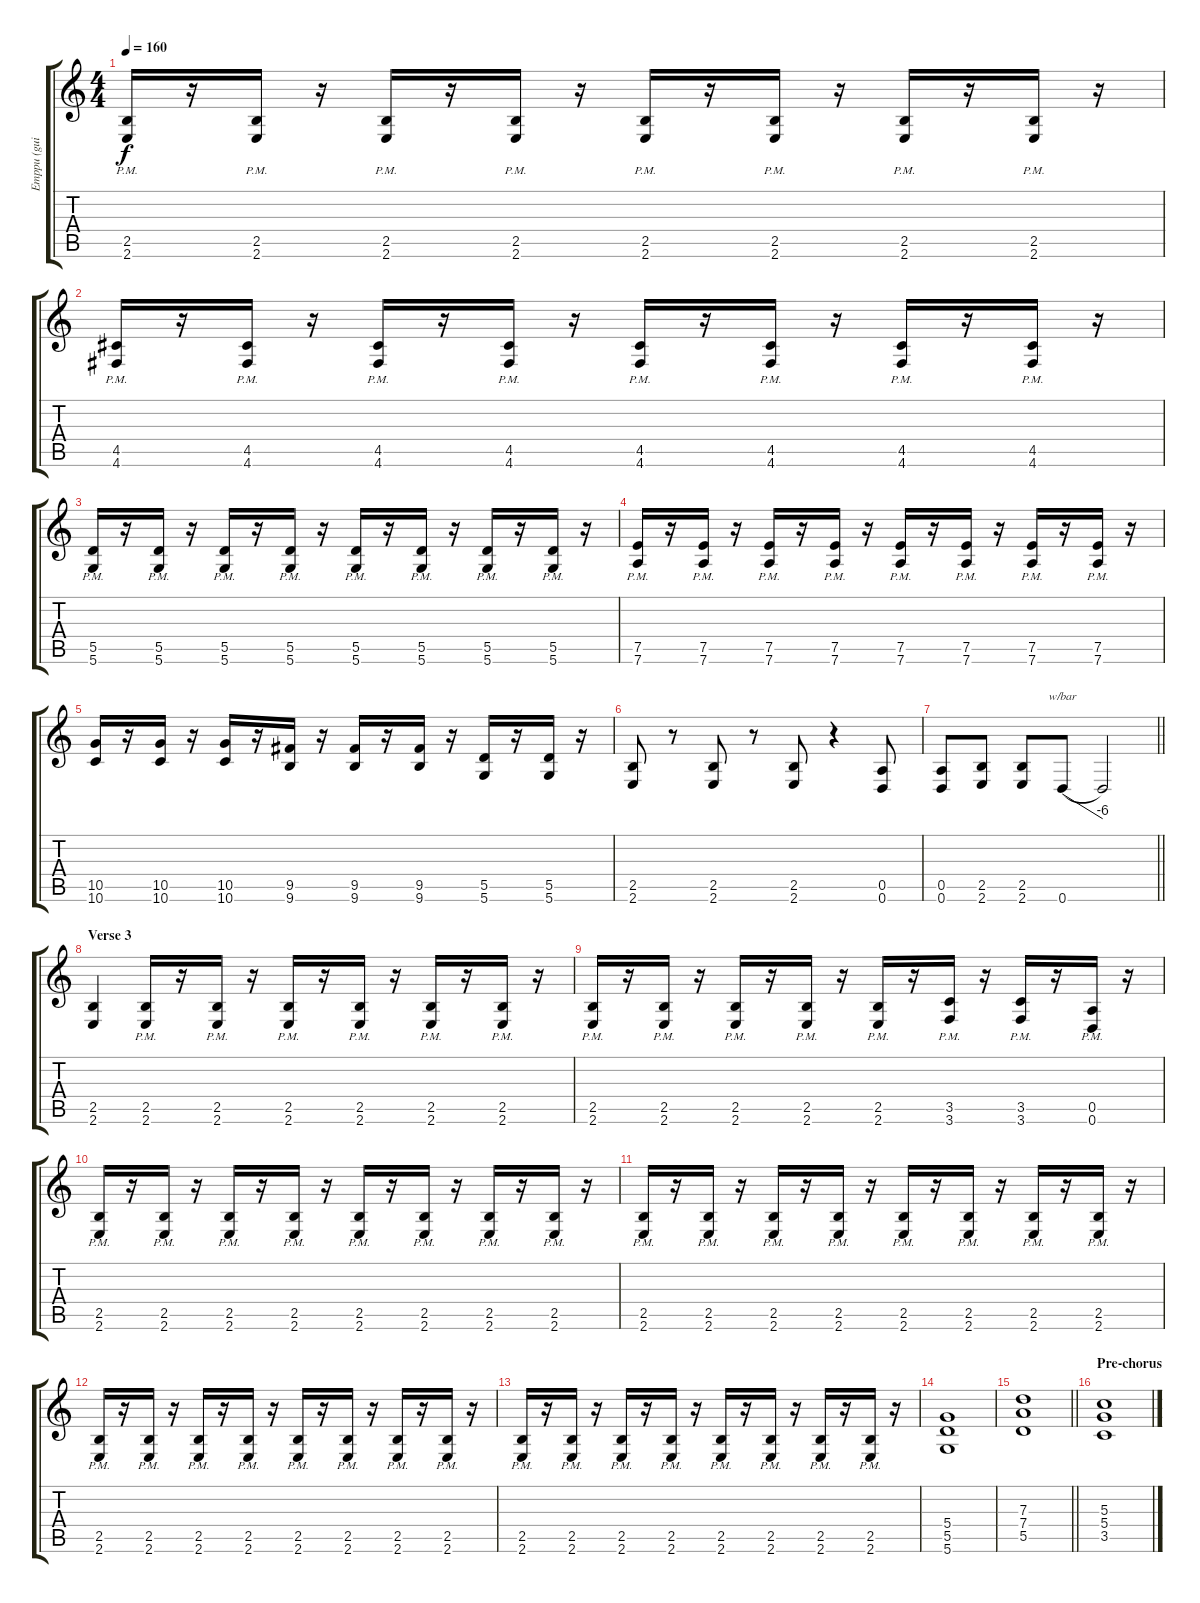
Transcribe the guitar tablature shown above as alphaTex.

\track ("Emppu (guitar)" "Emppu (gui") {instrument distortionguitar}
\staff {score tabs}
\tuning (E4 B3 G3 D3 A2 D2) {hide}
\ts (4 4)
\tempo 160
\clef g2
\ks c
(2.5{pm} 2.6{pm}).16{dy f} r.16 (2.5{pm} 2.6{pm}).16 r.16 (2.5{pm} 2.6{pm}).16 r.16 (2.5{pm} 2.6{pm}).16 r.16 (2.5{pm} 2.6{pm}).16 r.16 (2.5{pm} 2.6{pm}).16 r.16 (2.5{pm} 2.6{pm}).16 r.16 (2.5{pm} 2.6{pm}).16 r.16 |
(4.5{pm} 4.6{pm}).16 r.16 (4.5{pm} 4.6{pm}).16 r.16 (4.5{pm} 4.6{pm}).16 r.16 (4.5{pm} 4.6{pm}).16 r.16 (4.5{pm} 4.6{pm}).16 r.16 (4.5{pm} 4.6{pm}).16 r.16 (4.5{pm} 4.6{pm}).16 r.16 (4.5{pm} 4.6{pm}).16 r.16 |
(5.5{pm} 5.6{pm}).16 r.16 (5.5{pm} 5.6{pm}).16 r.16 (5.5{pm} 5.6{pm}).16 r.16 (5.5{pm} 5.6{pm}).16 r.16 (5.5{pm} 5.6{pm}).16 r.16 (5.5{pm} 5.6{pm}).16 r.16 (5.5{pm} 5.6{pm}).16 r.16 (5.5{pm} 5.6{pm}).16 r.16 |
(7.5{pm} 7.6{pm}).16 r.16 (7.5{pm} 7.6{pm}).16 r.16 (7.5{pm} 7.6{pm}).16 r.16 (7.5{pm} 7.6{pm}).16 r.16 (7.5{pm} 7.6{pm}).16 r.16 (7.5{pm} 7.6{pm}).16 r.16 (7.5{pm} 7.6{pm}).16 r.16 (7.5{pm} 7.6{pm}).16 r.16 |
(10.5 10.6).16 r.16 (10.5 10.6).16 r.16 (10.5 10.6).16 r.16 (9.5 9.6).16 r.16 (9.5 9.6).16 r.16 (9.5 9.6).16 r.16 (5.5 5.6).16 r.16 (5.5 5.6).16 r.16 |
(2.5 2.6).8 r.8 (2.5 2.6).8 r.8 (2.5 2.6).8 r.4 (0.5 0.6).8 |
\barLineRight lightlight
(0.5 0.6).8 (2.5 2.6).8 (2.5 2.6).8 0.6.8{tbe (dive default 0 0 60 -24)} 0.6{t}.2 |
\section ("" "Verse 3")
(2.5 2.6).4 (2.5{pm} 2.6{pm}).16 r.16 (2.5{pm} 2.6{pm}).16 r.16 (2.5{pm} 2.6{pm}).16 r.16 (2.5{pm} 2.6{pm}).16 r.16 (2.5{pm} 2.6{pm}).16 r.16 (2.5{pm} 2.6{pm}).16 r.16 |
(2.5{pm} 2.6{pm}).16 r.16 (2.5{pm} 2.6{pm}).16 r.16 (2.5{pm} 2.6{pm}).16 r.16 (2.5{pm} 2.6{pm}).16 r.16 (2.5{pm} 2.6{pm}).16 r.16 (3.5{pm} 3.6{pm}).16 r.16 (3.5{pm} 3.6{pm}).16 r.16 (0.5{pm} 0.6{pm}).16 r.16 |
(2.5{pm} 2.6{pm}).16 r.16 (2.5{pm} 2.6{pm}).16 r.16 (2.5{pm} 2.6{pm}).16 r.16 (2.5{pm} 2.6{pm}).16 r.16 (2.5{pm} 2.6{pm}).16 r.16 (2.5{pm} 2.6{pm}).16 r.16 (2.5{pm} 2.6{pm}).16 r.16 (2.5{pm} 2.6{pm}).16 r.16 |
(2.5{pm} 2.6{pm}).16 r.16 (2.5{pm} 2.6{pm}).16 r.16 (2.5{pm} 2.6{pm}).16 r.16 (2.5{pm} 2.6{pm}).16 r.16 (2.5{pm} 2.6{pm}).16 r.16 (2.5{pm} 2.6{pm}).16 r.16 (2.5{pm} 2.6{pm}).16 r.16 (2.5{pm} 2.6{pm}).16 r.16 |
(2.5{pm} 2.6{pm}).16 r.16 (2.5{pm} 2.6{pm}).16 r.16 (2.5{pm} 2.6{pm}).16 r.16 (2.5{pm} 2.6{pm}).16 r.16 (2.5{pm} 2.6{pm}).16 r.16 (2.5{pm} 2.6{pm}).16 r.16 (2.5{pm} 2.6{pm}).16 r.16 (2.5{pm} 2.6{pm}).16 r.16 |
(2.5{pm} 2.6{pm}).16 r.16 (2.5{pm} 2.6{pm}).16 r.16 (2.5{pm} 2.6{pm}).16 r.16 (2.5{pm} 2.6{pm}).16 r.16 (2.5{pm} 2.6{pm}).16 r.16 (2.5{pm} 2.6{pm}).16 r.16 (2.5{pm} 2.6{pm}).16 r.16 (2.5{pm} 2.6{pm}).16 r.16 |
(5.4 5.5 5.6).1 |
\barLineRight lightlight
(7.3 7.4 5.5).1 |
\section ("" "Pre-chorus")
(5.3 5.4 3.5).1
